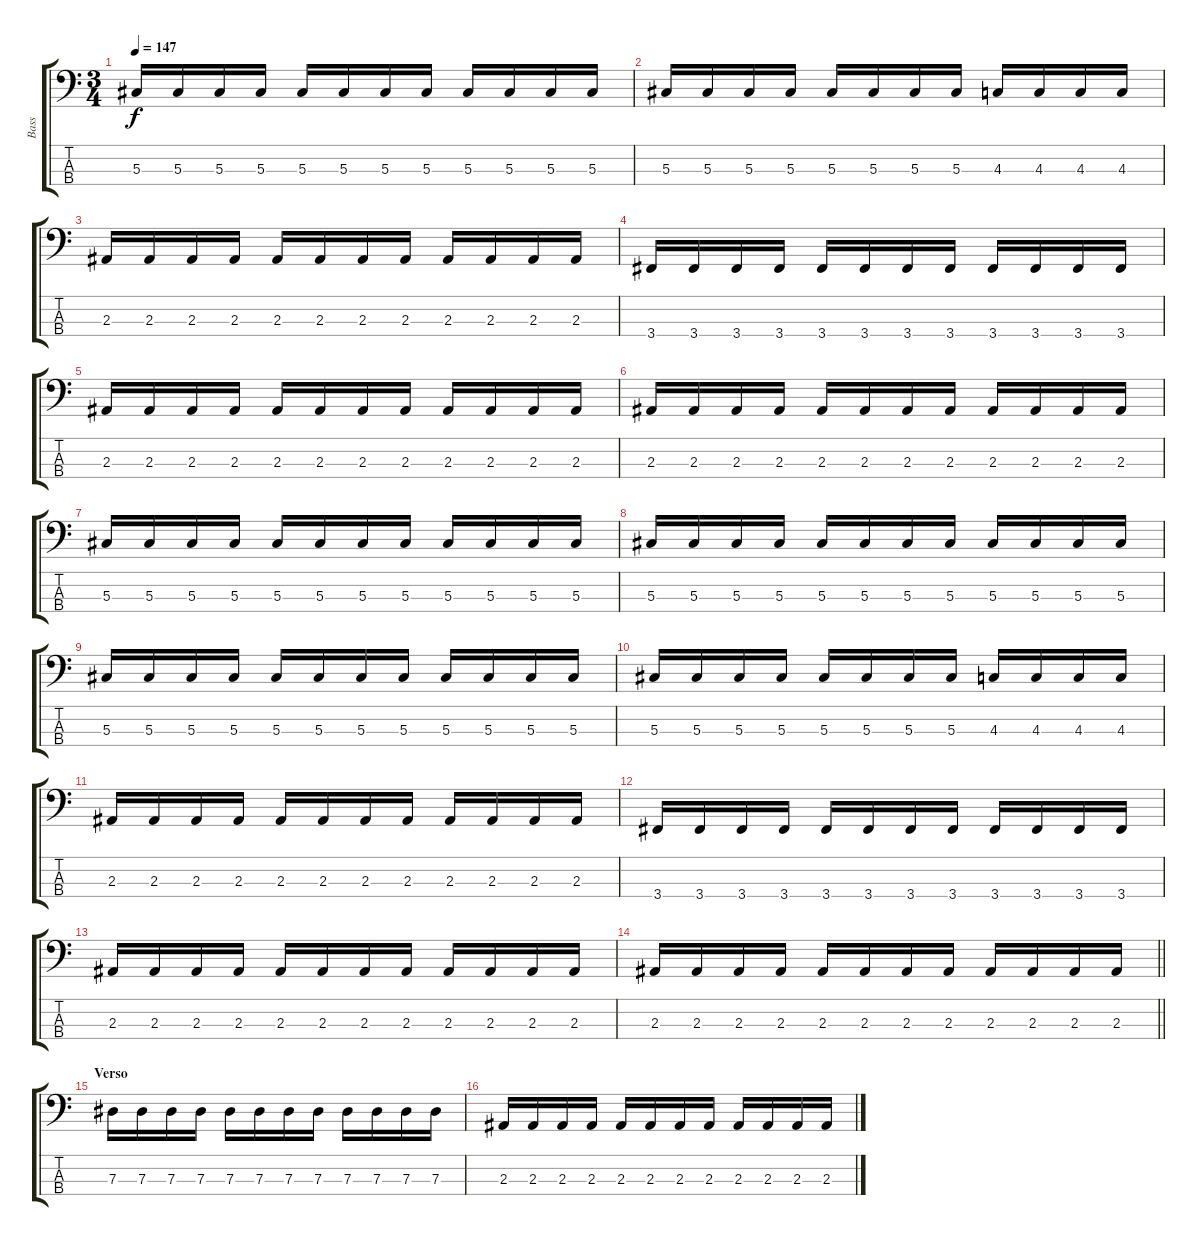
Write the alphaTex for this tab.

\track ("Bass" "Bass") {instrument electricbassfinger}
\staff {score tabs}
\tuning (Gb2 Db2 Ab1 Eb1) {hide}
\ts (3 4)
\tempo 147
\clef f4
\ks c
5.3.16{dy f} 5.3.16 5.3.16 5.3.16 5.3.16 5.3.16 5.3.16 5.3.16 5.3.16 5.3.16 5.3.16 5.3.16 |
5.3.16 5.3.16 5.3.16 5.3.16 5.3.16 5.3.16 5.3.16 5.3.16 4.3.16 4.3.16 4.3.16 4.3.16 |
2.3.16 2.3.16 2.3.16 2.3.16 2.3.16 2.3.16 2.3.16 2.3.16 2.3.16 2.3.16 2.3.16 2.3.16 |
3.4.16 3.4.16 3.4.16 3.4.16 3.4.16 3.4.16 3.4.16 3.4.16 3.4.16 3.4.16 3.4.16 3.4.16 |
2.3.16 2.3.16 2.3.16 2.3.16 2.3.16 2.3.16 2.3.16 2.3.16 2.3.16 2.3.16 2.3.16 2.3.16 |
2.3.16 2.3.16 2.3.16 2.3.16 2.3.16 2.3.16 2.3.16 2.3.16 2.3.16 2.3.16 2.3.16 2.3.16 |
5.3.16 5.3.16 5.3.16 5.3.16 5.3.16 5.3.16 5.3.16 5.3.16 5.3.16 5.3.16 5.3.16 5.3.16 |
5.3.16 5.3.16 5.3.16 5.3.16 5.3.16 5.3.16 5.3.16 5.3.16 5.3.16 5.3.16 5.3.16 5.3.16 |
5.3.16 5.3.16 5.3.16 5.3.16 5.3.16 5.3.16 5.3.16 5.3.16 5.3.16 5.3.16 5.3.16 5.3.16 |
5.3.16 5.3.16 5.3.16 5.3.16 5.3.16 5.3.16 5.3.16 5.3.16 4.3.16 4.3.16 4.3.16 4.3.16 |
2.3.16 2.3.16 2.3.16 2.3.16 2.3.16 2.3.16 2.3.16 2.3.16 2.3.16 2.3.16 2.3.16 2.3.16 |
3.4.16 3.4.16 3.4.16 3.4.16 3.4.16 3.4.16 3.4.16 3.4.16 3.4.16 3.4.16 3.4.16 3.4.16 |
2.3.16 2.3.16 2.3.16 2.3.16 2.3.16 2.3.16 2.3.16 2.3.16 2.3.16 2.3.16 2.3.16 2.3.16 |
\barLineRight lightlight
2.3.16 2.3.16 2.3.16 2.3.16 2.3.16 2.3.16 2.3.16 2.3.16 2.3.16 2.3.16 2.3.16 2.3.16 |
\section ("" "Verso")
7.3.16 7.3.16 7.3.16 7.3.16 7.3.16 7.3.16 7.3.16 7.3.16 7.3.16 7.3.16 7.3.16 7.3.16 |
2.3.16 2.3.16 2.3.16 2.3.16 2.3.16 2.3.16 2.3.16 2.3.16 2.3.16 2.3.16 2.3.16 2.3.16
